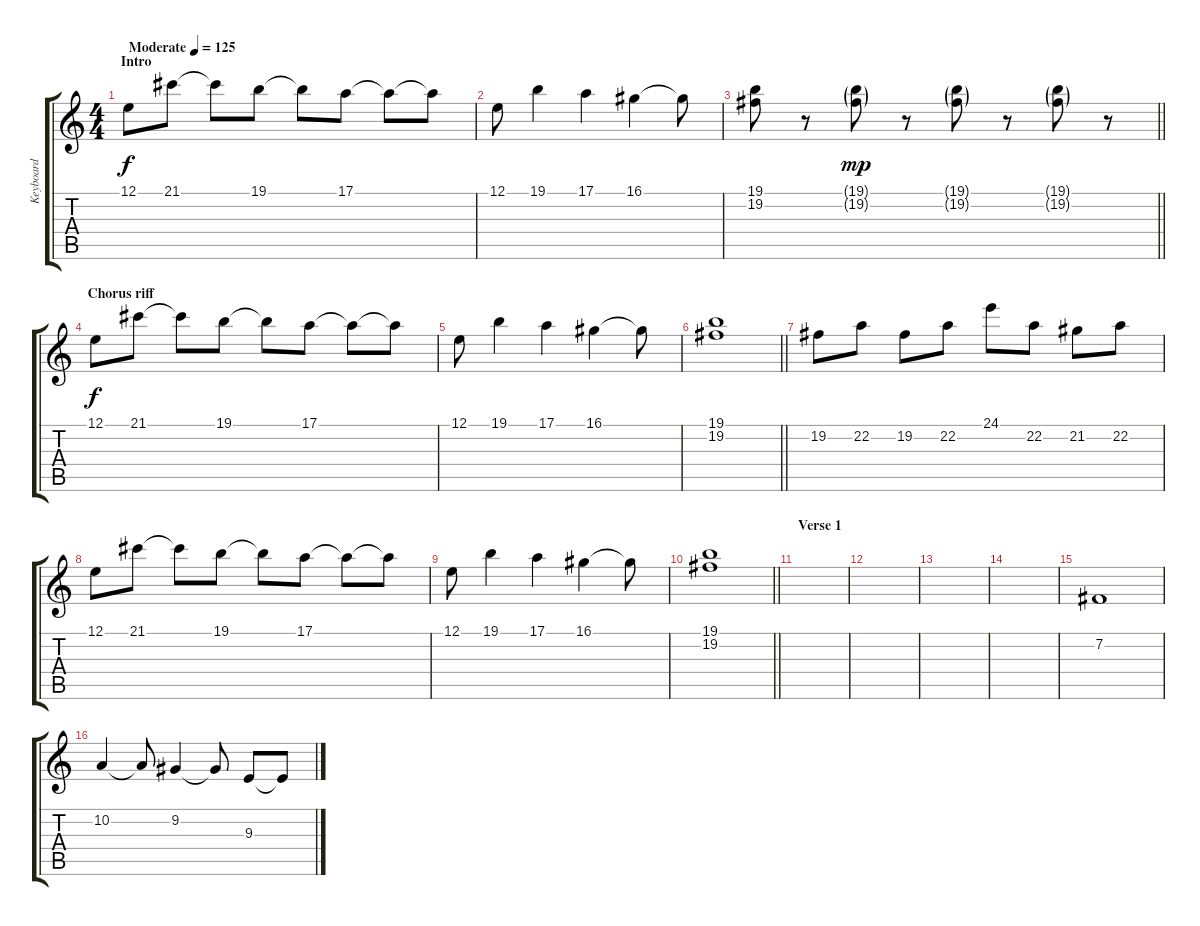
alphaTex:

\track ("Keyboard" "Keyboard") {instrument musicbox}
\staff {score tabs}
\tuning (E4 B3 G3 D3 A2 E2) {hide}
\ts (4 4)
\section ("" "Intro")
\tempo (125 "Moderate")
\clef g2
\ks c
12.1.8{dy f instrument musicbox} 21.1.8 21.1{t}.8 19.1.8 19.1{t}.8 17.1.8 17.1{t}.8 17.1{t}.8 |
12.1.8 19.1.4 17.1.4 16.1.4 16.1{t}.8 |
\barLineRight lightlight
(19.1 19.2).8{volume 0} r.8 (19.1{g} 19.2{g}).8{dy mp} r.8 (19.1{g} 19.2{g}).8 r.8 (19.1{g} 19.2{g}).8 r.8 |
\section ("" "Chorus riff")
12.1.8{dy f volume 13} 21.1.8 21.1{t}.8 19.1.8 19.1{t}.8 17.1.8 17.1{t}.8 17.1{t}.8 |
12.1.8 19.1.4 17.1.4 16.1.4 16.1{t}.8 |
\barLineRight lightlight
(19.1 19.2).1 |
19.2.8 22.2.8 19.2.8 22.2.8 24.1.8 22.2.8 21.2.8 22.2.8 |
12.1.8 21.1.8 21.1{t}.8 19.1.8 19.1{t}.8 17.1.8 17.1{t}.8 17.1{t}.8 |
12.1.8 19.1.4 17.1.4 16.1.4 16.1{t}.8 |
\barLineRight lightlight
(19.1 19.2).1 |
\section ("" "Verse 1")
|
|
|
|
7.2.1{instrument electricguitarjazz} |
10.2.4 10.2{t}.8 9.2.4 9.2{t}.8 9.3.8 9.3{t}.8
